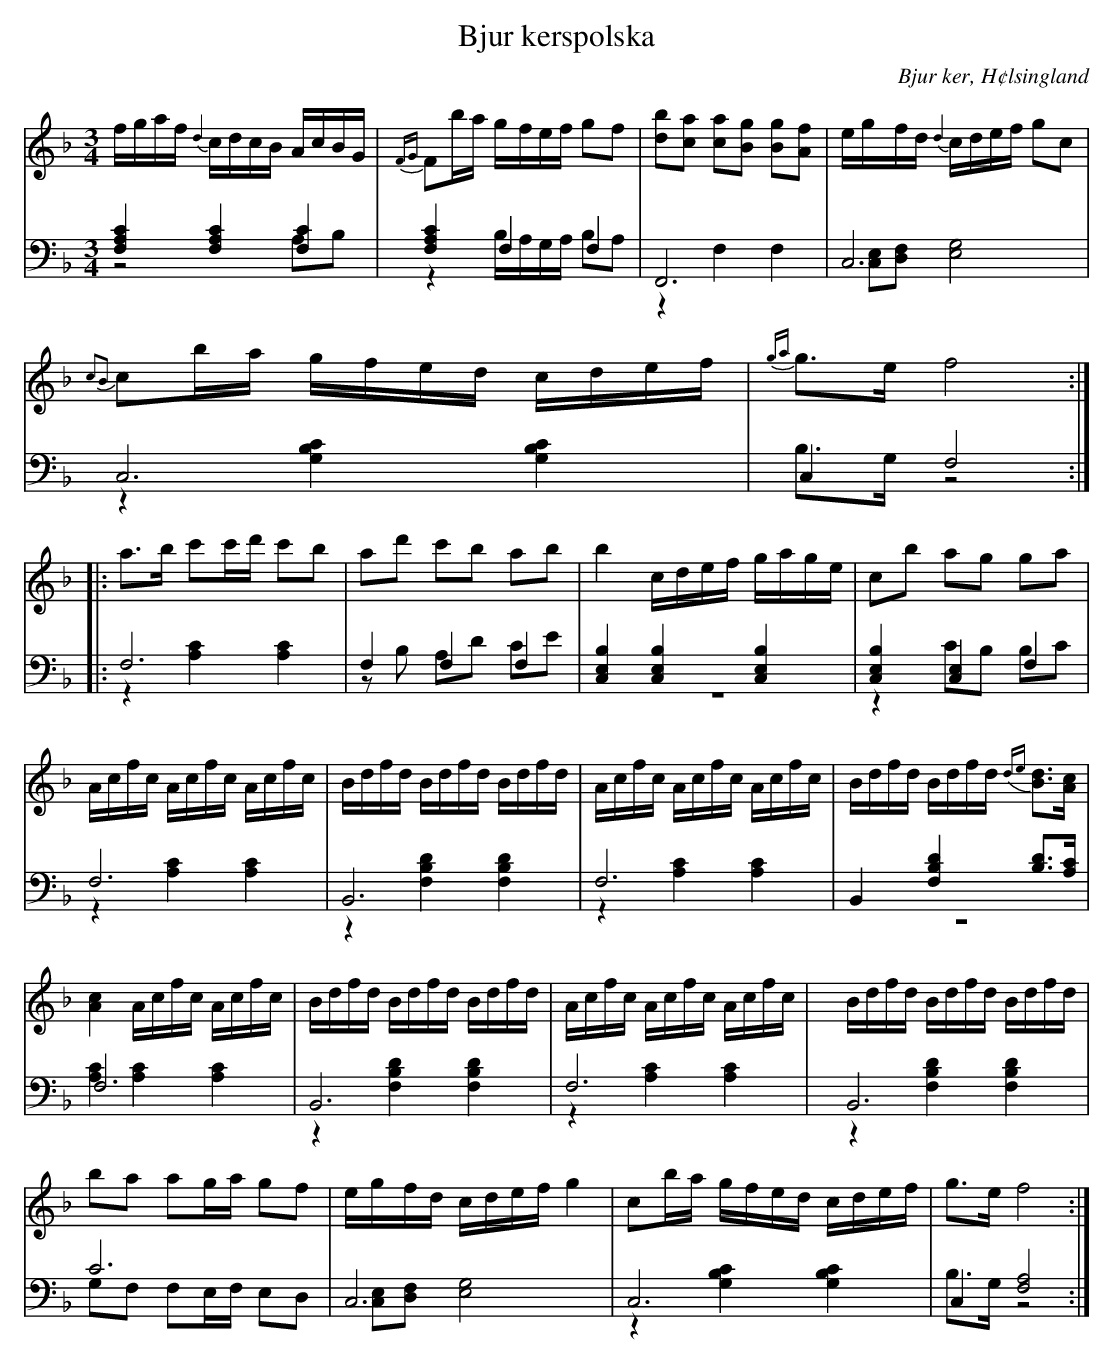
X:1
T: Bjur kerspolska
O: Bjur ker, H¢lsingland
M: 3/4
L: 1/16
K: F
V:1
V:2
V:3 merge
V:1
fgaf {d2}cdcB AcBG|{FG}F2ba gfef g2f2|[d2b2][c2a2] [c2a2][B2g2] [B2g2][A2f2] |egfd {d2}cdef g2c2|
{c2B2}c2ba gfed cdef|{ga}g2>e2 f8:|
|:a2>b2 c'2c'd' c'2b2|a2d'2 c'2b2 a2b2|b4 cdef gage|c2b2 a2g2 g2a2|
Acfc Acfc Acfc|Bdfd Bdfd Bdfd|Acfc Acfc Acfc|Bdfd Bdfd {de}[B2d2]>[A2c2]|
[A4c4] Acfc Acfc|Bdfd Bdfd Bdfd|Acfc Acfc Acfc|Bdfd Bdfd Bdfd|
b2a2 a2ga g2f2|egfd cdef g4|c2ba gfed cdef|g2>e2 f8:|
V:2 clef=bass
[F,4A,4C4] [F,4A,4C4] [F,4C4]|[F,4A,4C4] F,4 F,4|F,,12|C,12|
C,12|C,4 F,8:|
|:F,12|F,4 F,4 F,4|[C,4E,4B,4] [C,4E,4B,4] [C,4E,4B,4]|[C,4E,4B,4] [C,4E,4] F,4|
F,12|B,,12|F,12|B,,4 [F,4B,4D4] [B,2D2]>[A,2C2]|
F,12|B,,12|F,12|B,,12|
C12|C,12|C,12|C,4 [F,8A,8]:|
V:3 clef=bass
z8 A,2B,2|z4 B,A,G,A, B,2A,2|z4 F,4 F,4|[C,2E,2][D,2F,2] [E,8G,8]|
z4 [G,4B,4C4] [G,4B,4C4]|B,2>G,2 z8:|
|:z4 [A,4C4] [A,4C4]|z2B,2 A,2D2 C2E2|z12|z4 C2B,2 B,2C2|
z4 [A,4C4] [A,4C4]|z4 [F,4B,4D4] [F,4B,4D4]|z4 [A,4C4] [A,4C4]|z12|
[A,4C4] [A,4C4] [A,4C4]|z4 [F,4B,4D4] [F,4B,4D4]|z4 [A,4C4] [A,4C4]|
|z4 [F,4B,4D4] [F,4B,4D4]|G,2F,2 F,2E,F, E,2D,2|[C,2E,2][D,2F,2] [E,8G,8]|z4 [G,4B,4C4] [G,4B,4C4]|B,2>G,2 z8:|
